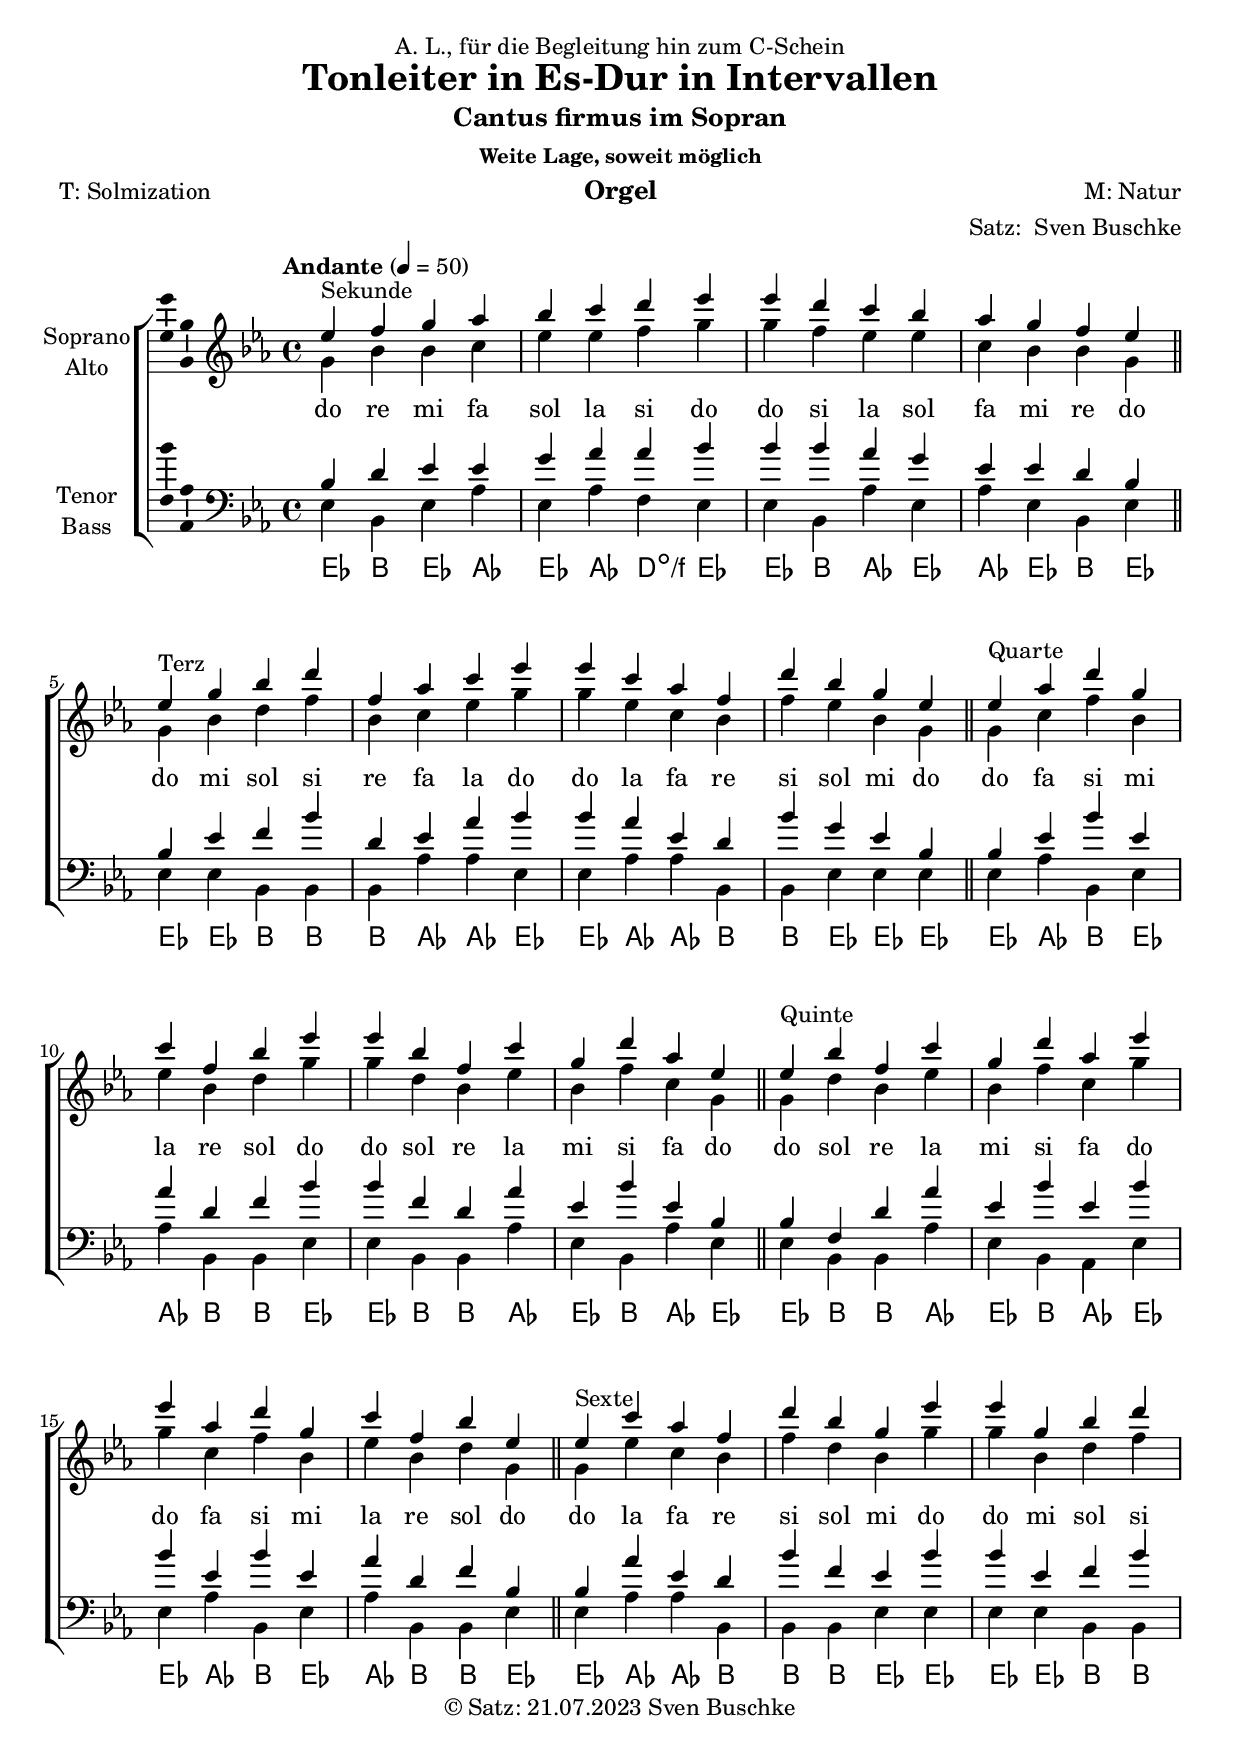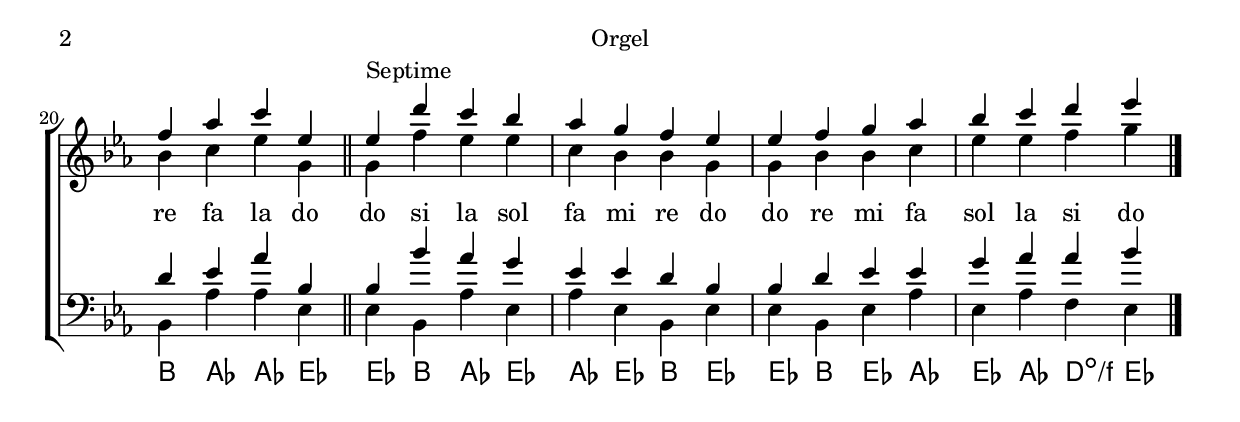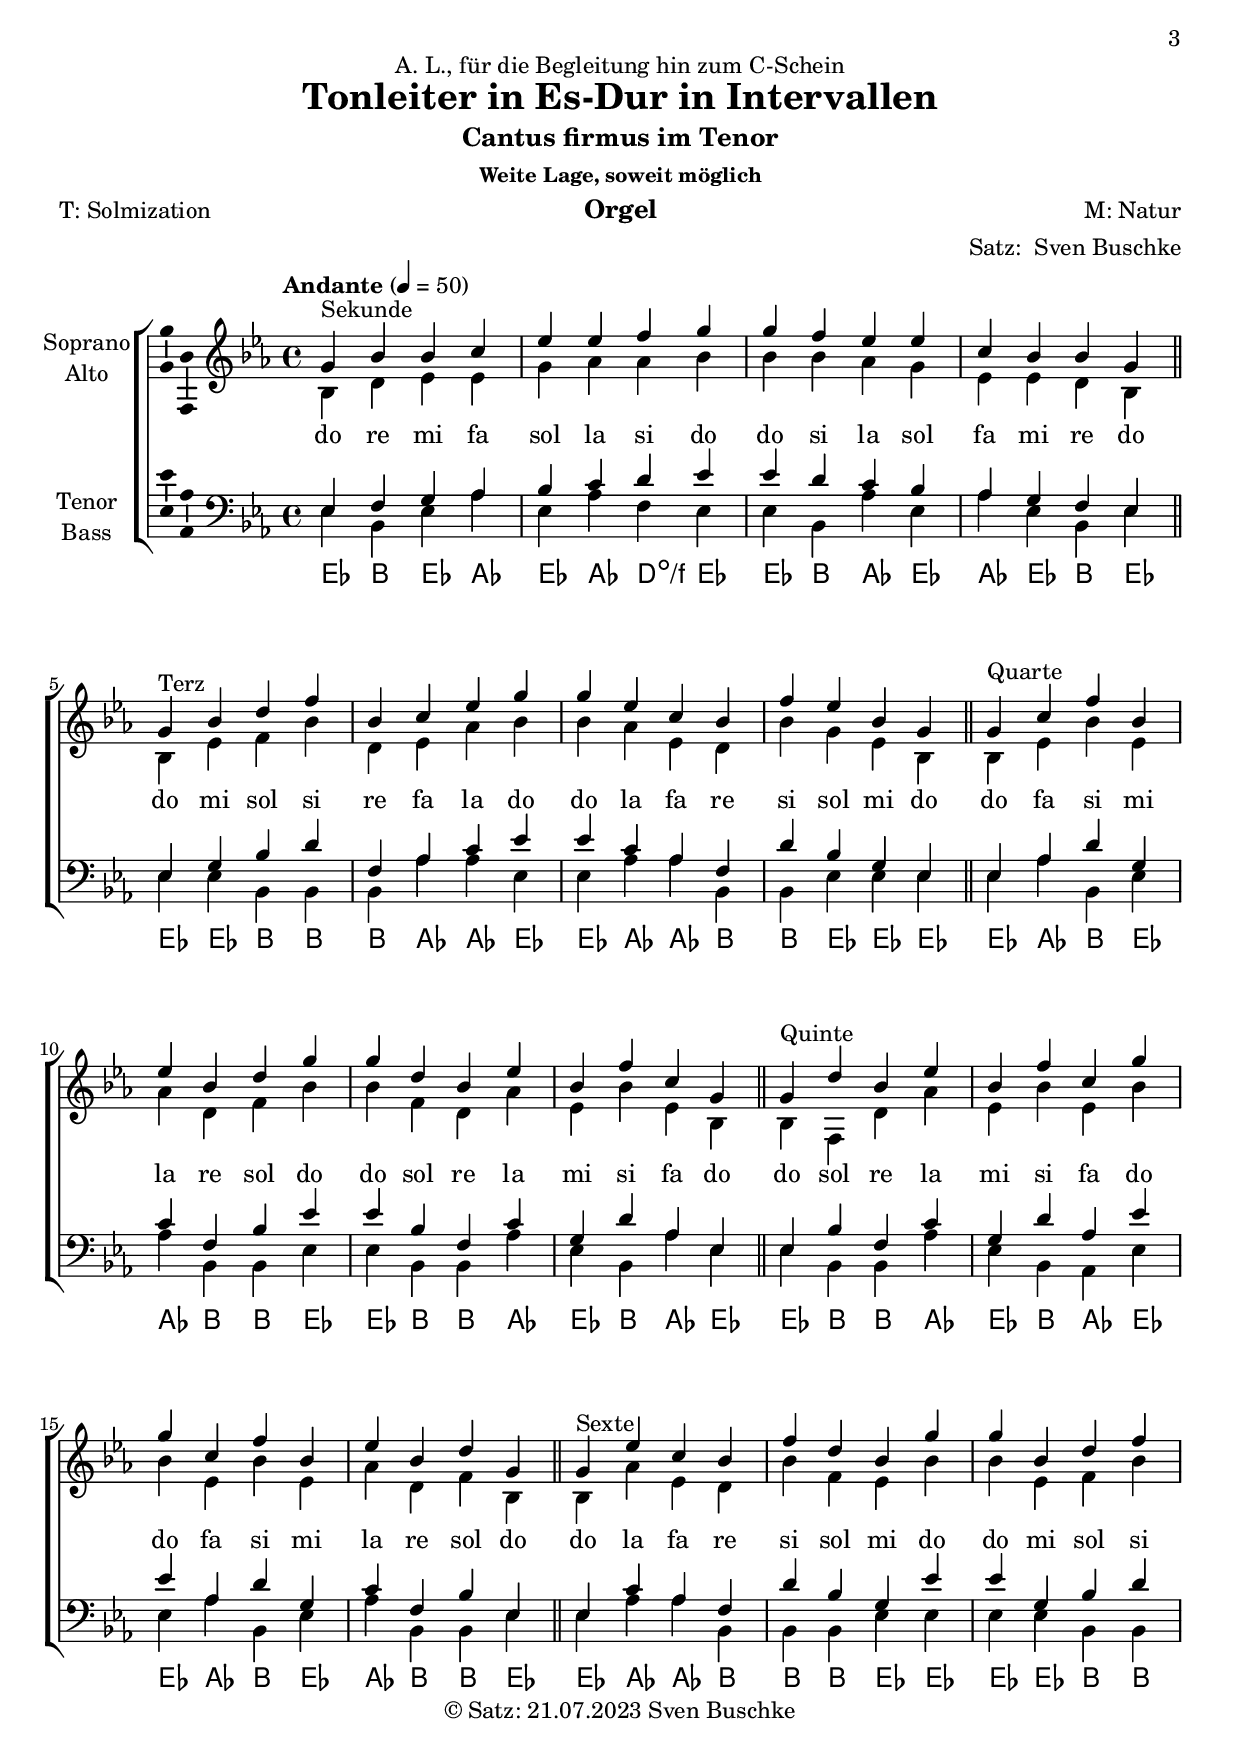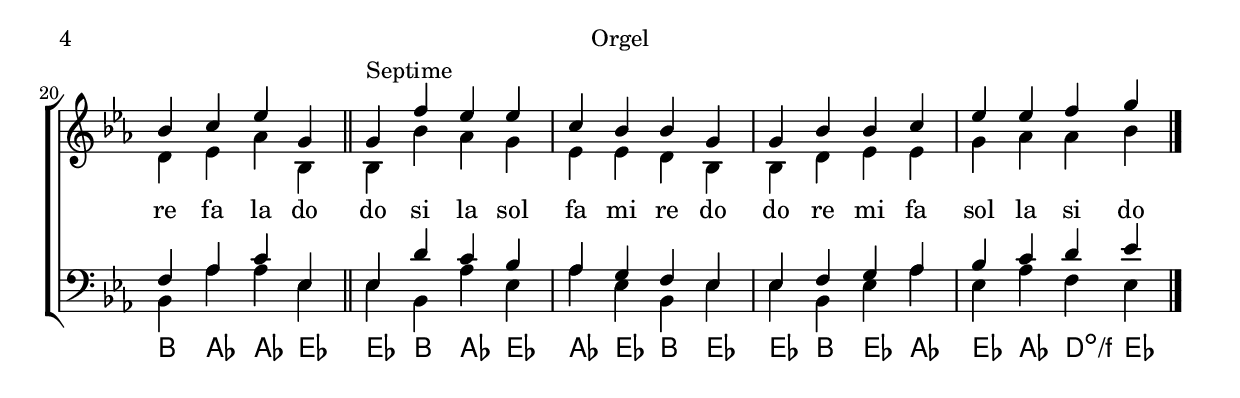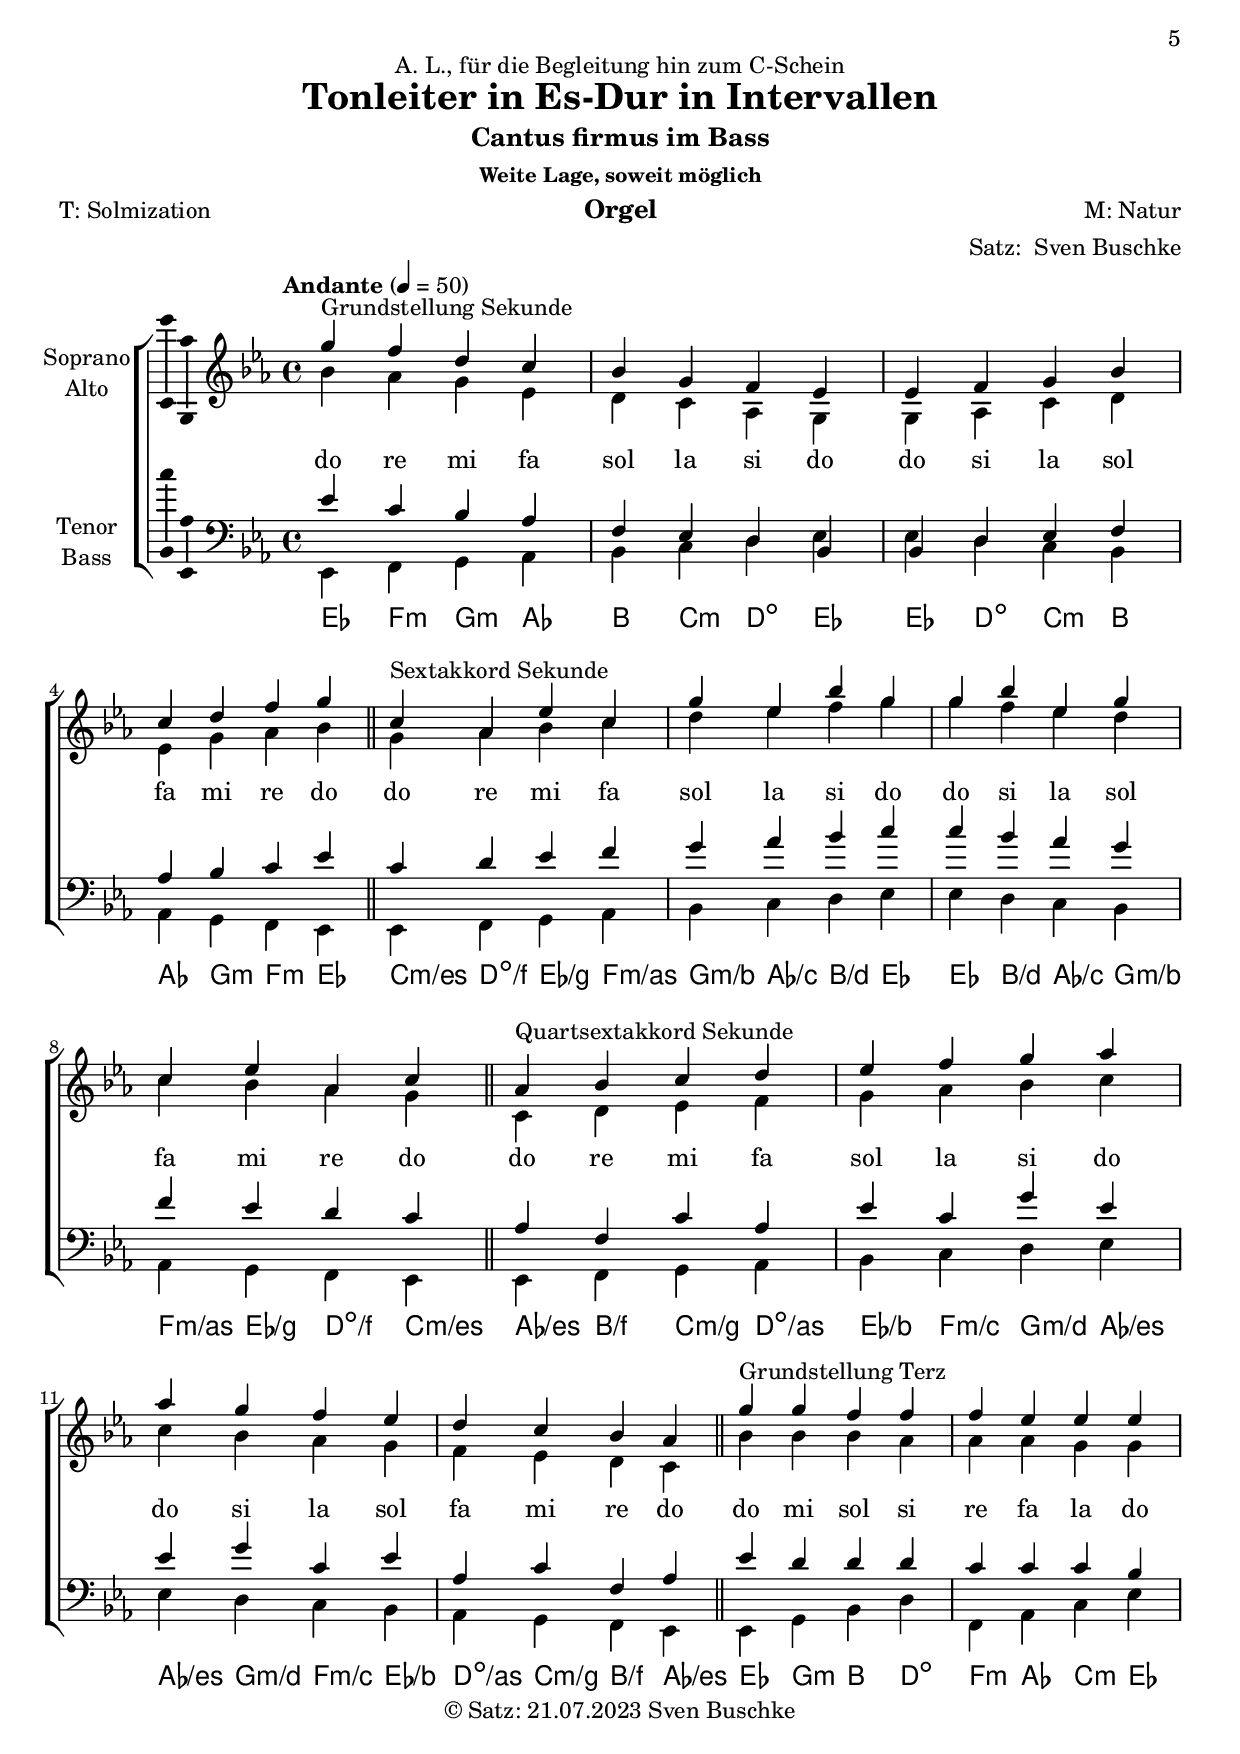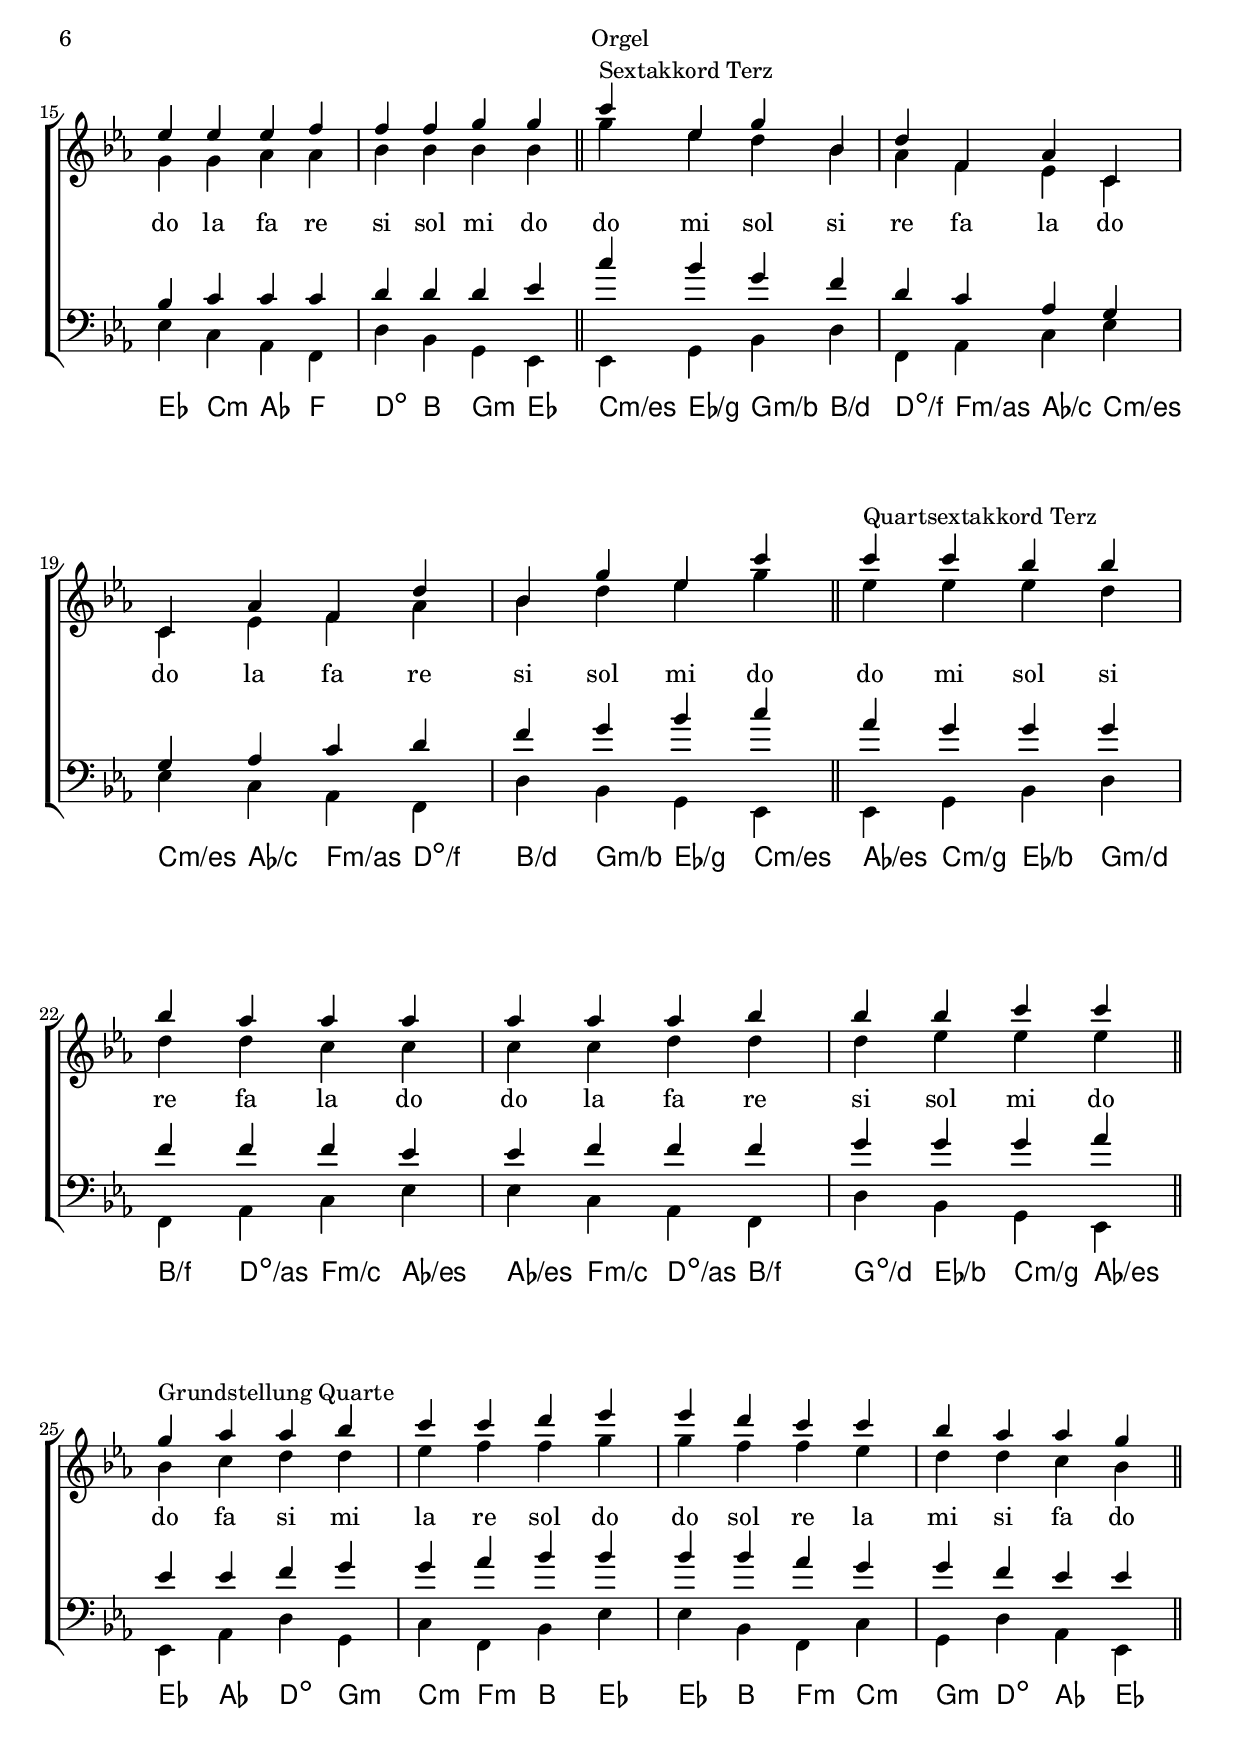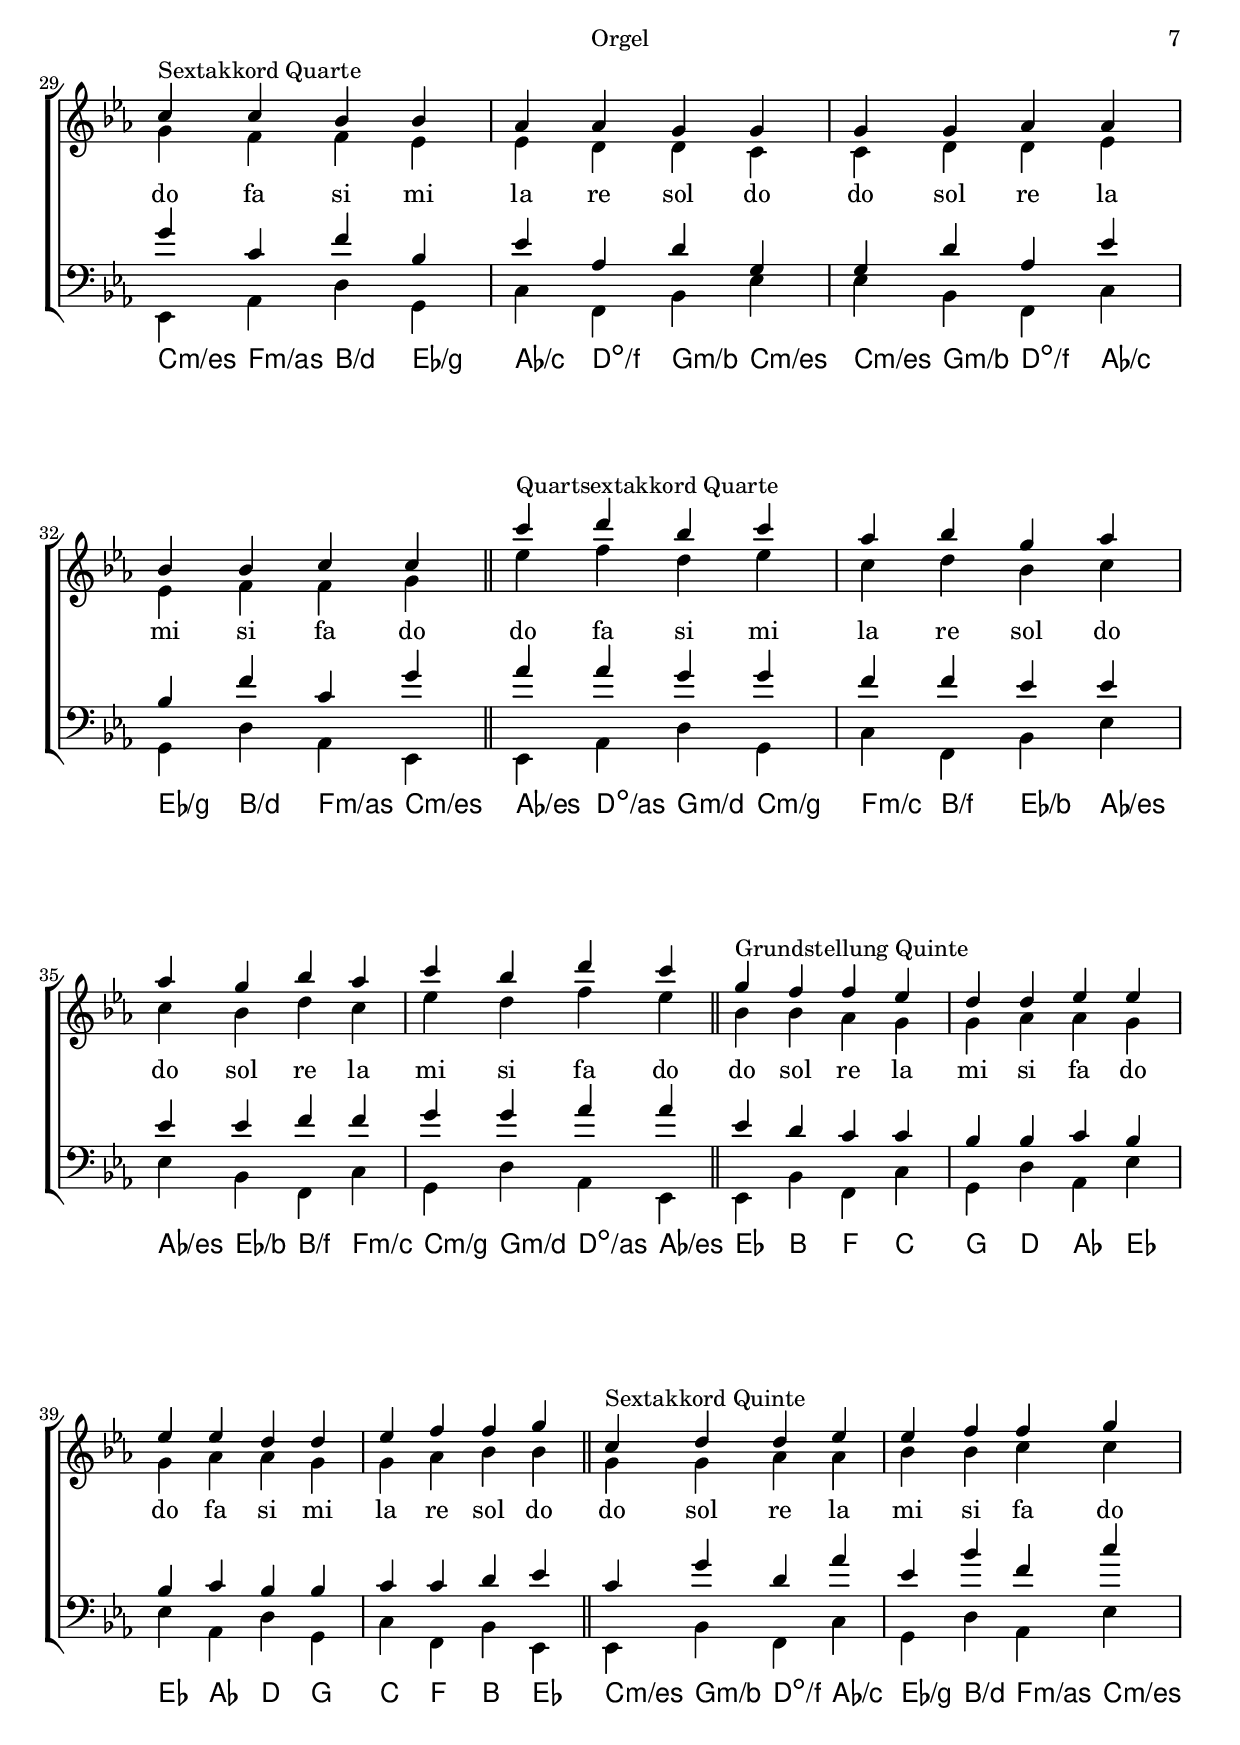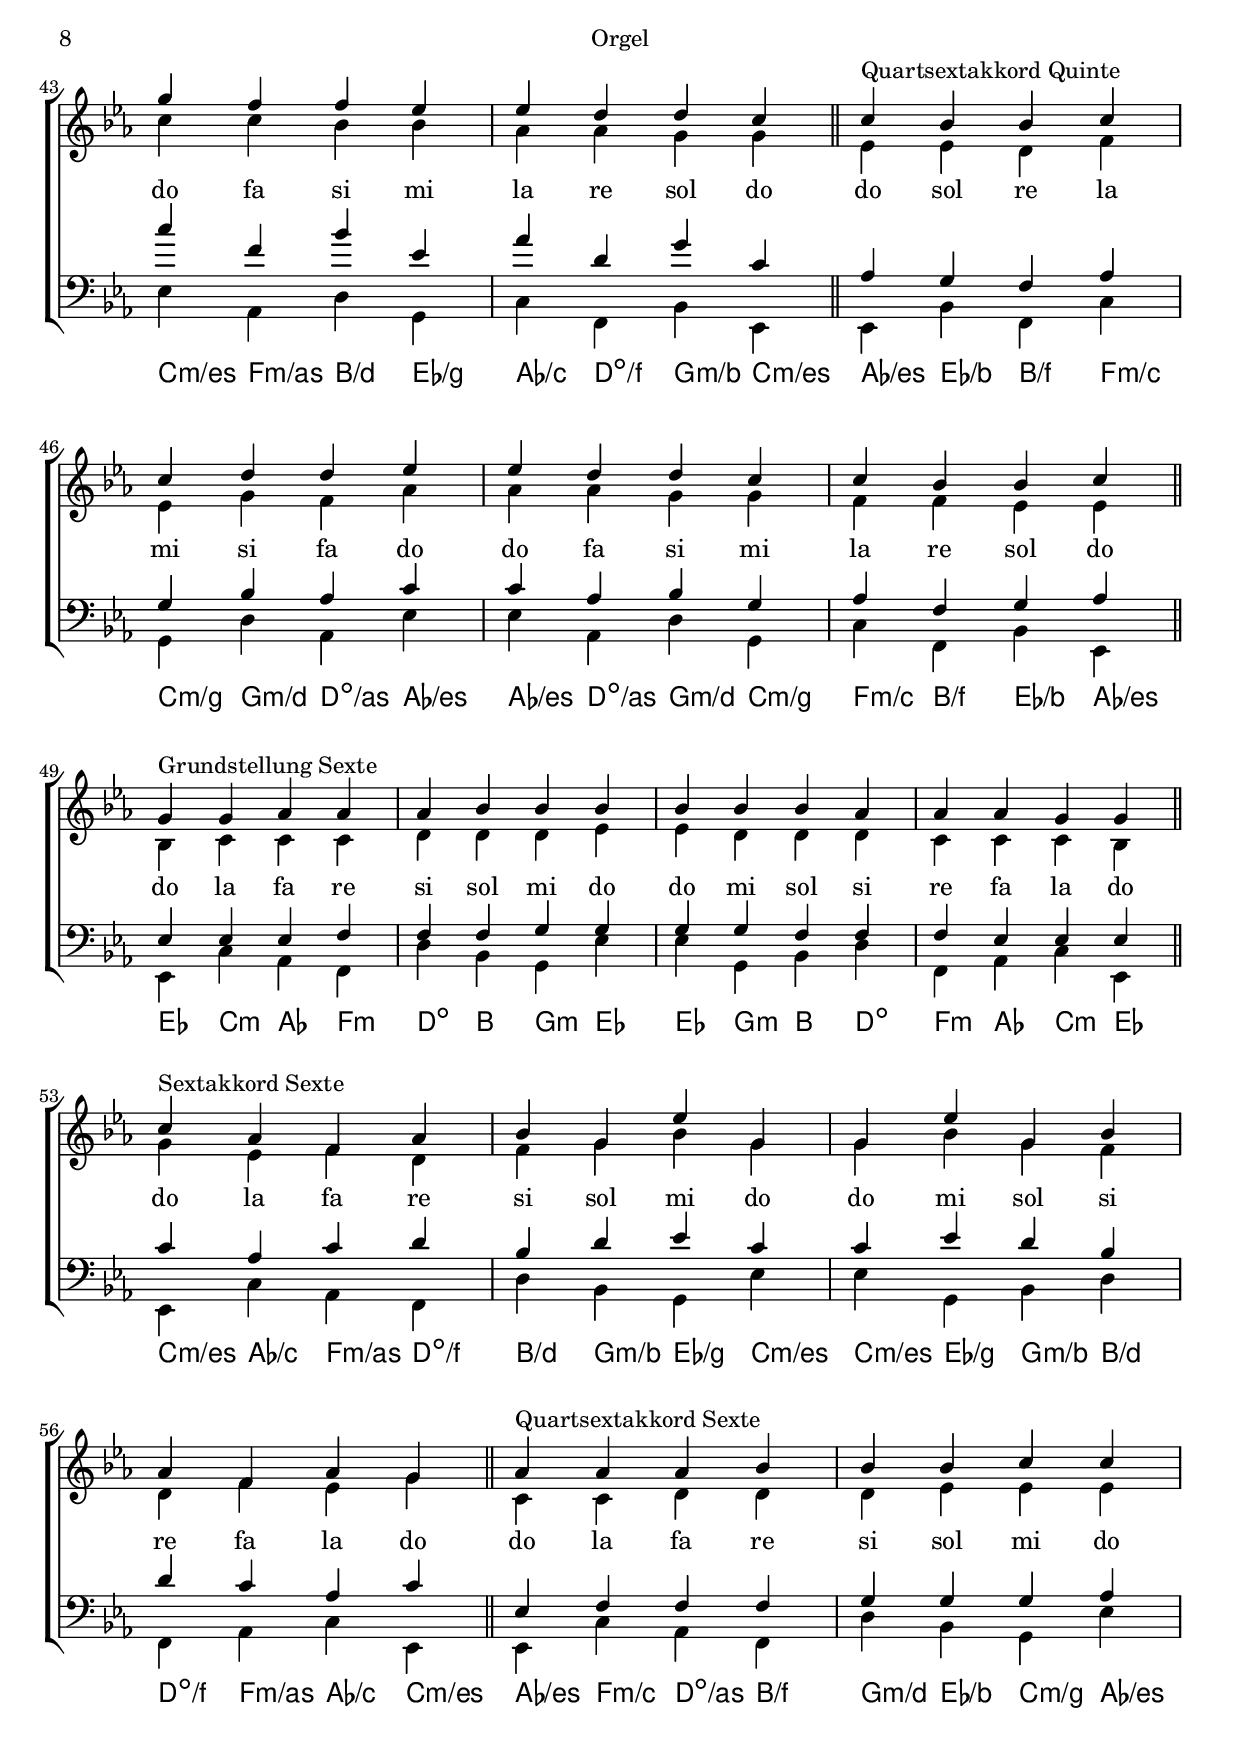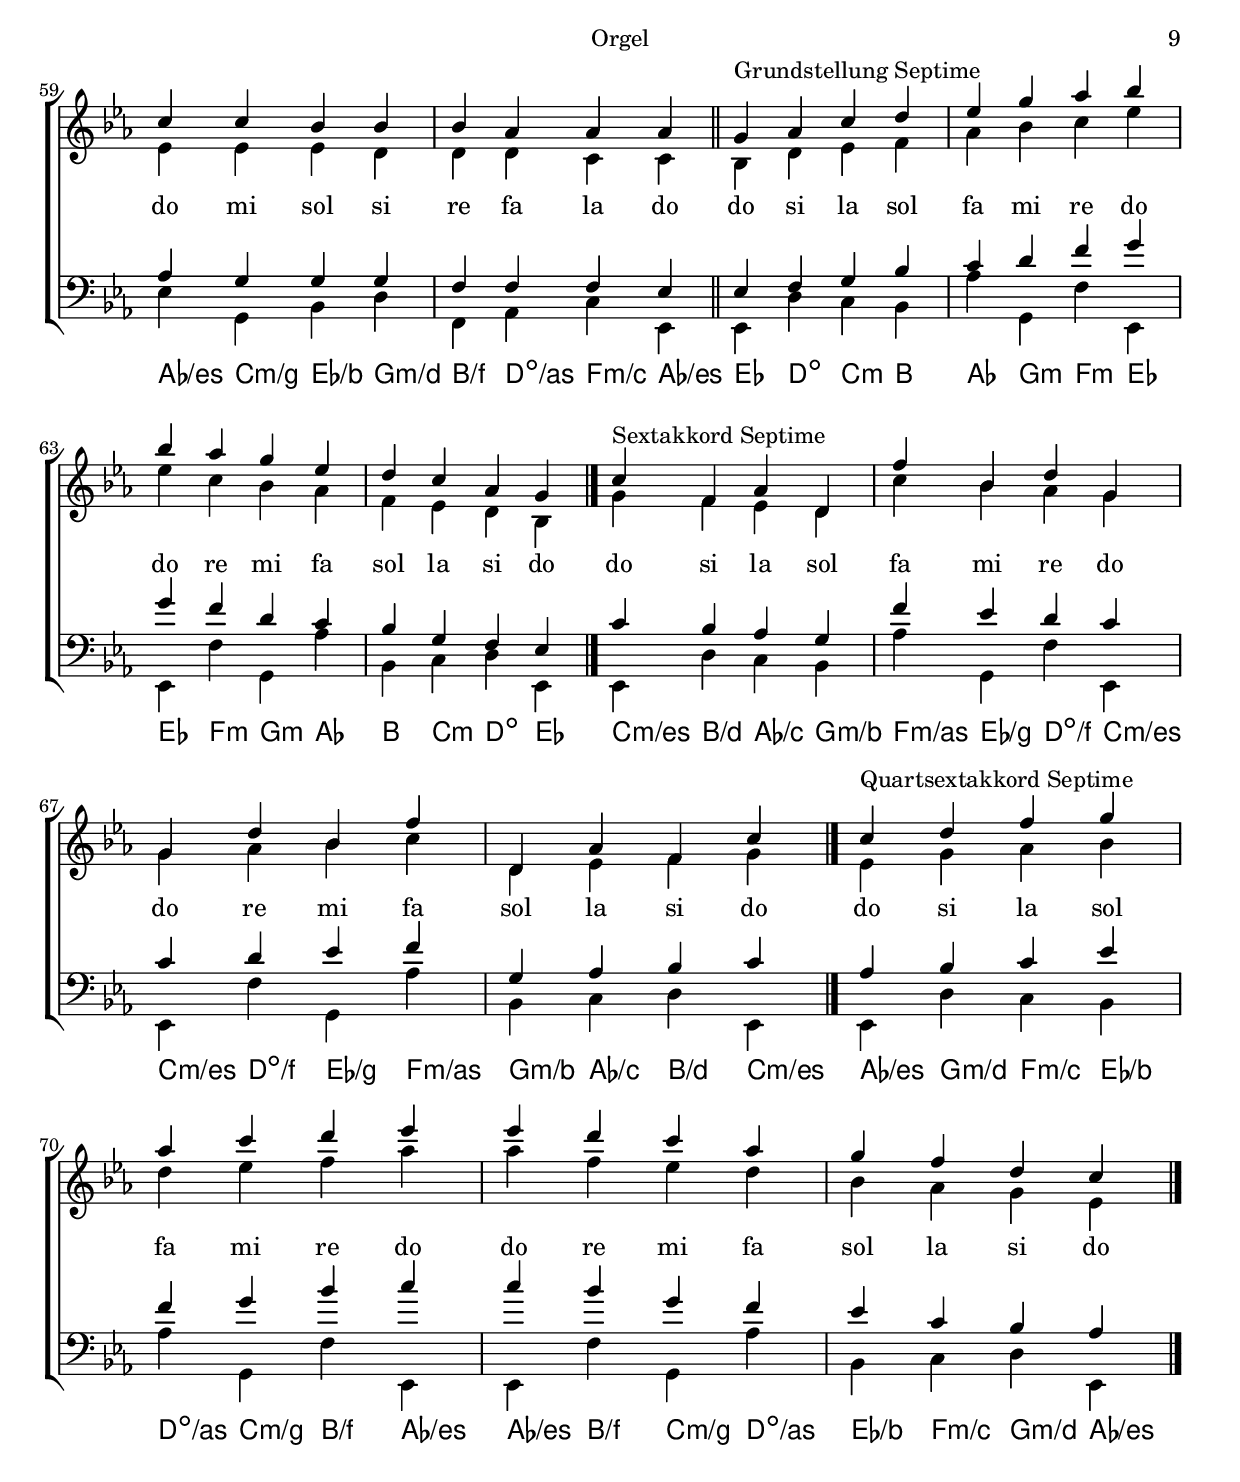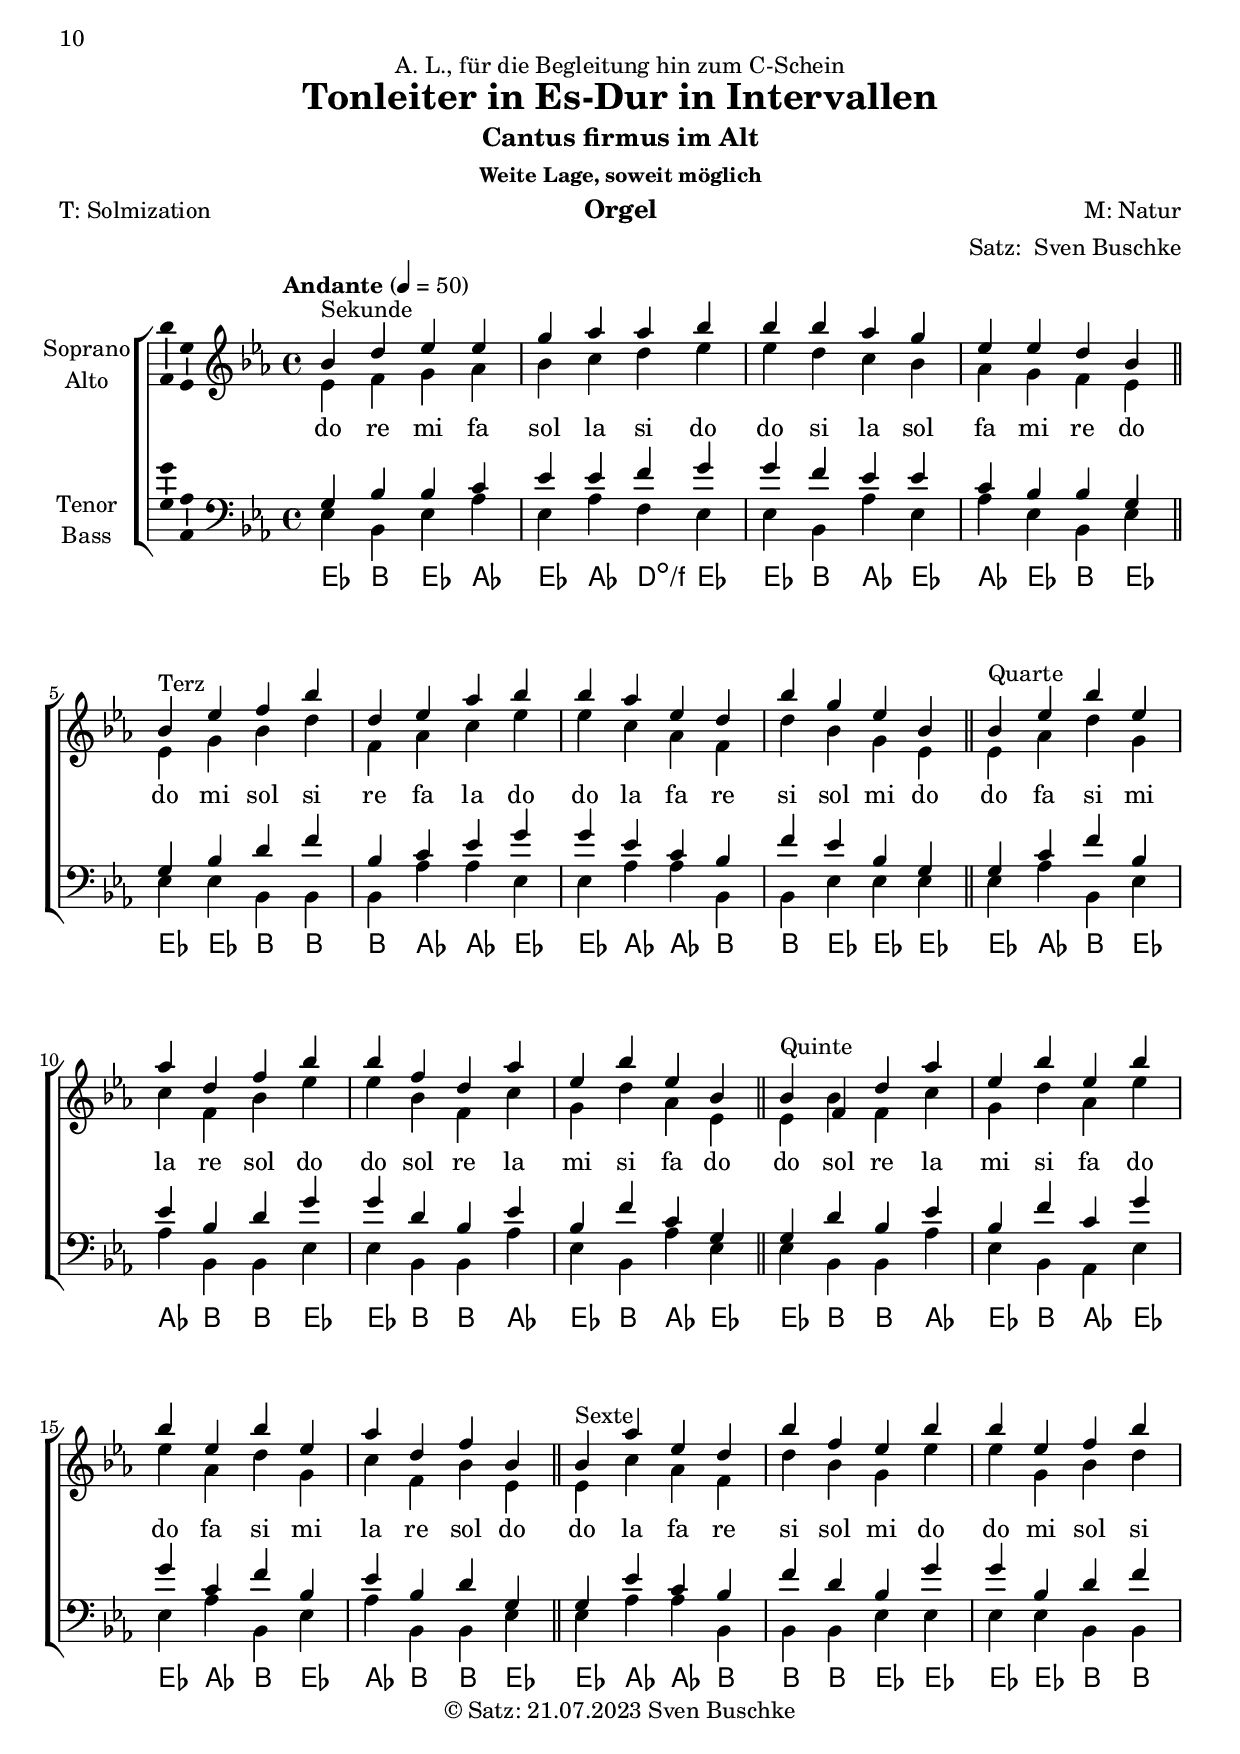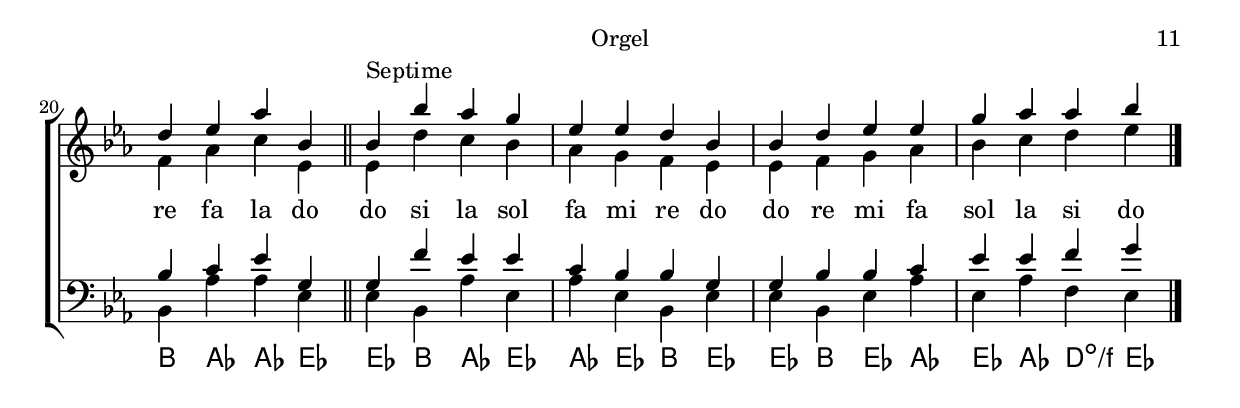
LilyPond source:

\version "2.24.1"
\language "english"

\include "predefined-guitar-fretboards.ly"

\header {
  dedication = "A. L., für die Begleitung hin zum C-Schein"
  title = "Tonleiter in Es-Dur in Intervallen"
  subsubtitle = "Weite Lage, soweit möglich"
  instrument = "Orgel"
  composer = "M: Natur"
  arranger = \markup { "Satz: " \with-url #"https://buschke.com" "Sven Buschke" }
  poet = "T: Solmization"
  meter = ""
  piece = ""
  opus = ""
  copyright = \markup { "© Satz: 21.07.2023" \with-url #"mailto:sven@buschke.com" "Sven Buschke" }
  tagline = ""
}

global = {
  \key ef \major
  \time 4/4
  \tempo "Andante" 4=50
}

scoreASoprano = \relative c'' {
  \global
  % Music follows here.
  ef4^"Sekunde" f g af bf c d ef ef d c bf af g f ef
  \bar "||"
  ef^"Terz" g bf d f, af c ef ef c af f d' bf g ef
  \bar "||"
  ef^"Quarte" af d g, c f, bf ef ef bf f c' g d' af ef
  \bar "||"
  ef^"Quinte" bf' f c' g d' af ef' ef af, d g, c f, bf ef,
  \bar "||"
  ef^"Sexte" c' af f d' bf g ef' ef g, bf d f, af c ef,
  \bar "||"
  ef^"Septime" d' c bf af g f ef ef f g af bf c d ef
  \bar "|."
}

scoreAAlto = \relative c'' {
  \global
  % Music follows here.
  g bf bf c ef ef f g
  g f ef ef c bf bf g
  g bf d f bf, c ef g
  g ef c bf f' ef bf g
  g c f bf, ef bf d g
  g d bf ef bf f' c g
  g d' bf ef bf f' c g'
  g c, f bf, ef bf d g,
  g ef' c bf f' d bf g'
  g bf, d f bf, c ef g,
  g f' ef ef c bf bf g
  g bf bf c ef ef f g
}

scoreATenor = \relative c' {
  \global
  % Music follows here.
  bf d ef ef g af af bf
  bf bf af g ef ef d bf
  bf ef f bf d, ef af bf
  bf af ef d bf' g ef bf
  bf ef bf' ef, af d, f bf
  bf f d af' ef bf' ef, bf
  bf f d' af' ef bf' ef, bf'
  bf ef, bf' ef, af d, f bf,
  bf af' ef d bf' f ef bf'
  bf ef, f bf d, ef af bf,
  bf bf' af g ef ef d bf
  bf d ef ef g af af bf
}

scoreABass = \relative c {
  \global
  % Music follows here.
  ef bf ef af ef af f ef
  ef bf af' ef af ef bf ef
  ef ef bf bf bf af' af ef
  ef af af bf, bf ef ef ef ef af bf, ef af bf, bf ef ef bf bf af' ef bf af' ef
  ef bf bf af' ef bf af ef' ef af bf, ef af bf, bf ef
  ef af af bf, bf bf ef ef ef ef bf bf bf af' af ef ef bf af' ef af ef bf ef ef bf ef af ef af f ef
}

scoreAVerse = \lyricmode {
  % Lyrics follow here.
  do re mi fa sol la si do | do si la sol fa mi re do
  do mi sol si re fa la do | do la fa re si sol mi do
  do fa si mi la re sol do | do sol re la mi si fa do
  do sol re la mi si fa do | do fa si mi la re sol do
  do la fa re si sol mi do | do mi sol si re fa la do
  do si la sol fa mi re do | do re mi fa sol la si do
}

scoreAChordNames = \chordmode {
  \global
  \germanChords
  % Chords follow here.
  ef bf ef af ef af d:dim/f ef
  ef bf af ef af ef bf ef
  ef ef bf bf bf af af ef
  ef af af bf bf ef ef ef
  ef af bf ef af bf bf ef ef bf bf af ef bf af ef
  ef bf bf af ef bf af ef ef af bf ef af bf bf ef
  ef af af bf bf bf ef ef ef ef bf bf bf af af ef
  ef bf af ef af ef bf ef ef bf ef af ef af d:dim/f ef
}

scoreAFigBass = \figuremode {
  \global
  % Figures follow here.
}

scoreAChoirPart = \new ChoirStaff <<
  \new Staff \with {
    midiInstrument = "choir aahs"
    instrumentName = \markup \center-column { "Soprano" "Alto" }
  } <<
    \new Voice = "soprano" \with {
      \consists "Ambitus_engraver"
    } { \voiceOne \scoreASoprano }
    \new Voice = "alto" \with {
      \consists "Ambitus_engraver"
      \override Ambitus #'X-offset = #2.0
    } { \voiceTwo \scoreAAlto }
  >>
  \new Lyrics \with {
    \override VerticalAxisGroup #'staff-affinity = #CENTER
  } \lyricsto "soprano" \scoreAVerse
  \new Staff \with {
    midiInstrument = "choir aahs"
    instrumentName = \markup \center-column { "Tenor" "Bass" }
  } <<
    \clef bass
    \new Voice = "tenor" \with {
      \consists "Ambitus_engraver"
    } { \voiceOne \scoreATenor }
    \new Voice = "bass" \with {
      \consists "Ambitus_engraver"
      \override Ambitus #'X-offset = #2.0
    } { \voiceTwo \scoreABass }
  >>
>>

scoreAChordsPart = <<
  \new ChordNames \scoreAChordNames
%   \scoreAChordNames
%   \new FretBoards \scoreAChordNames
>>

scoreABassFiguresPart = \new FiguredBass \with {
  useBassFigureExtenders = ##t
} \scoreAFigBass

\bookpart {
  \header {
      subtitle = "Cantus firmus im Sopran"
  }
  \score {
    <<
      \scoreAChoirPart
      \scoreAChordsPart
      \scoreABassFiguresPart
    >>
    \layout { }
    \midi {
      \tempo 4=100
    }
  }
}

scoreBSoprano = \relative c'' {
  \global
  % Music follows here.
  g^"Sekunde" bf bf c ef ef f g g f ef ef c bf bf g
  g^"Terz" bf d f bf, c ef g g ef c bf f' ef bf g
  g^"Quarte" c f bf, ef bf d g g d bf ef bf f' c g
  g^"Quinte" d' bf ef bf f' c g' g c, f bf, ef bf d g,
  g^"Sexte" ef' c bf f' d bf g' g bf, d f bf, c ef g,
  g^"Septime" f' ef ef c bf bf g g bf bf c ef ef f g
}

scoreBAlto = \relative c' {
  \global
  % Music follows here.
  bf d ef ef g af af bf
  bf bf af g ef ef d bf
  bf ef f bf d, ef af bf
  bf af ef d bf' g ef bf
  bf ef bf' ef, af d, f bf
  bf f d af' ef bf' ef, bf
  bf f d' af' ef bf' ef, bf'
  bf ef, bf' ef, af d, f bf,
  bf af' ef d bf' f ef bf'
  bf ef, f bf d, ef af bf,
  bf bf' af g ef ef d bf
  bf d ef ef g af af bf
}

scoreBTenor = \relative c {
  \global
  % Music follows here.
  ef4 f g af bf c d ef ef d c bf af g f ef
  \bar "||"
  ef g bf d f, af c ef ef c af f d' bf g ef
  \bar "||"
  ef af d g, c f, bf ef ef bf f c' g d' af ef
  \bar "||"
  ef bf' f c' g d' af ef' ef af, d g, c f, bf ef,
  \bar "||"
  ef c' af f d' bf g ef' ef g, bf d f, af c ef,
  \bar "||"
  ef d' c bf af g f ef ef f g af bf c d ef
  \bar "|."
}

scoreBBass = \relative c {
  \global
  % Music follows here.
  ef bf ef af ef af f ef
  ef bf af' ef af ef bf ef
  ef ef bf bf bf af' af ef
  ef af af bf, bf ef ef ef ef af bf, ef af bf, bf ef ef bf bf af' ef bf af' ef
  ef bf bf af' ef bf af ef' ef af bf, ef af bf, bf ef
  ef af af bf, bf bf ef ef ef ef bf bf bf af' af ef ef bf af' ef af ef bf ef ef bf ef af ef af f ef
}

scoreBVerse = \lyricmode {
  % Lyrics follow here.
  do re mi fa sol la si do | do si la sol fa mi re do
  do mi sol si re fa la do | do la fa re si sol mi do
  do fa si mi la re sol do | do sol re la mi si fa do
  do sol re la mi si fa do | do fa si mi la re sol do
  do la fa re si sol mi do | do mi sol si re fa la do
  do si la sol fa mi re do | do re mi fa sol la si do
}

scoreBChordNames = \chordmode {
  \global
  \germanChords
  % Chords follow here.
  ef bf ef af ef af d:dim/f ef
  ef bf af ef af ef bf ef
  ef ef bf bf bf af af ef
  ef af af bf bf ef ef ef
  ef af bf ef af bf bf ef ef bf bf af ef bf af ef
  ef bf bf af ef bf af ef ef af bf ef af bf bf ef
  ef af af bf bf bf ef ef ef ef bf bf bf af af ef
  ef bf af ef af ef bf ef ef bf ef af ef af d:dim/f ef
}

scoreBFigBass = \figuremode {
  \global
  % Figures follow here.
}

scoreBChoirPart = \new ChoirStaff <<
  \new Staff \with {
    midiInstrument = "choir aahs"
    instrumentName = \markup \center-column { "Soprano" "Alto" }
  } <<
    \new Voice = "soprano" \with {
      \consists "Ambitus_engraver"
    } { \voiceOne \scoreBSoprano }
    \new Voice = "alto" \with {
      \consists "Ambitus_engraver"
      \override Ambitus #'X-offset = #2.0
    } { \voiceTwo \scoreBAlto }
  >>
  \new Lyrics \with {
    \override VerticalAxisGroup #'staff-affinity = #CENTER
  } \lyricsto "soprano" \scoreBVerse
  \new Staff \with {
    midiInstrument = "choir aahs"
    instrumentName = \markup \center-column { "Tenor" "Bass" }
  } <<
    \clef bass
    \new Voice = "tenor" \with {
      \consists "Ambitus_engraver"
    } { \voiceOne \scoreBTenor }
    \new Voice = "bass" \with {
      \consists "Ambitus_engraver"
      \override Ambitus #'X-offset = #2.0
    } { \voiceTwo \scoreBBass }
  >>
>>

scoreBChordsPart = <<
  \new ChordNames \scoreBChordNames
%   \scoreBChordNames
%   \new FretBoards \scoreBChordNames
>>

scoreBBassFiguresPart = \new FiguredBass \with {
  useBassFigureExtenders = ##t
} \scoreBFigBass

\bookpart {
  \header {
      subtitle = "Cantus firmus im Tenor"
  }
  \score {
    <<
      \scoreBChoirPart
      \scoreBChordsPart
      \scoreBBassFiguresPart
    >>
    \layout { }
    \midi {
      \tempo 4=100
    }
  }
}

scoreCSoprano = \relative c''' {
  \global
  % Music follows here.
  % Sekundintervall
  % Grundstellung
  g^"Grundstellung Sekunde" f d c bf g f ef ef f g bf c d f g
  % Sextakkord
  c,^"Sextakkord Sekunde" af ef' c g' ef bf' g g bf ef, g c, ef af, c
  % Quartsextakkord
  af^"Quartsextakkord Sekunde" bf c d ef f g af af g f ef d c bf af
  % Terzintervall
  % Grundstellung
  g'^"Grundstellung Terz" g f f f ef ef ef ef ef ef f f f g g
  % Sextakkord
  c^"Sextakkord Terz" ef, g bf, d f, af c, c af' f d' bf g' ef c'
  % Quartsextakkord
  c^"Quartsextakkord Terz" c bf bf bf af af af af af af bf bf bf c c
  % Quartintervall
  % Grundstellung
  g^"Grundstellung Quarte" af af bf c c d ef ef d c c bf af af g
  % Sextakkord
  c,^"Sextakkord Quarte" c bf bf af af g g g g af af bf bf c c
  c'^"Quartsextakkord Quarte" d bf c af bf g af af g bf af c bf d c
  % Quintintervall
  % Grundstellung
  g^"Grundstellung Quinte" f f ef d d ef ef ef ef d d ef f f g
  % Sextakkord
  c,^"Sextakkord Quinte" d d ef ef f f g g f f ef ef d d c
  c^"Quartsextakkord Quinte" bf bf c c d d ef ef d d c c bf bf c
  % Sextintervall
  % Grundstellung
  g^"Grundstellung Sexte" g af af af bf bf bf bf bf bf af af af g g
  % Sextakkord
  c^"Sextakkord Sexte" af f af bf g ef' g, g ef' g, bf af f af g
  af^"Quartsextakkord Sexte" af af bf bf bf c c c c bf bf bf af af af
  % Septimintervall
  % Grundstellung
  g^"Grundstellung Septime" af c d ef g af bf bf af g ef d c af g
  % Sextakkord
  c^"Sextakkord Septime" f, af d, f' bf, d g, g d' bf f' d, af' f c'
  c^"Quartsextakkord Septime" d f g af c d ef ef d c af g f d c
}

scoreCAlto = \relative c'' {
  \global
  % Music follows here.
  % Sekundintervall
  % Grundstellung
  bf af g ef d c af g g af c d ef g af bf
  % Sextakkord
  g af bf c d ef f g g f ef d c bf af g
  % Quartsextakkord
  c, d ef f g af bf c c bf af g f ef d c
  % Terzintervall
  % Grundstellung
  bf' bf bf af af af g g g g af af bf bf bf bf
  % Sextakkord
  g' ef d bf af f ef c c ef f af bf d ef g
  % Quartsextakkord
  ef ef ef d d d c c c c d d d ef ef ef
  % Quartintervall
  % Grundstellung
  bf c d d ef f f g g f f ef d d c bf
  % Sextakkord
  g f f ef ef d d c c d d ef ef f f g
  % Quartsextakkord
  ef' f d ef c d bf c c bf d c ef d f ef
  % Quintintervall
  % Grundstellung
  bf bf af g g af af g g af af g g af bf bf 
  % Sextakkord
  g g af af bf bf c c c c bf bf af af g g
  % Quartsextakkord
  ef ef d f ef g f af af af g g f f ef ef
  % Sextintervall
  % Grundstellung
  bf c c c d d d ef ef d d d c c c bf
  % Sextakkord
  g' ef f d f g bf g g bf g f d f ef g
  % Quartsextakkord
  c, c d d d ef ef ef ef ef ef d d d c c 
  % Septimintervall
  % Grundstellung
  bf d ef f af bf c ef ef c bf af f ef d bf
  % Sextakkord
  g' f ef d c' bf af g g af bf c d, ef f g
  % Quartsextakkord
  ef g af bf d ef f af af f ef d bf af g ef 
}

scoreCTenor = \relative c' {
  \global
  % Music follows here.
  % Sekundintervall
  % Grundstellung
  ef c bf af f ef d bf bf d ef f af bf c ef
  % Sextakkord
  c d ef f g af bf c c bf af g f ef d c
  % Quartsextakkord
  af f c' af ef' c g' ef ef g c, ef af, c f, af
  % Terzintervall
  % Grundstellung
  ef' d d d c c c bf bf c c c d d d ef
  % Sextakkord
  c' bf g f d c af g g af c d f g bf c
  % Quartsextakkord
  af g g g f f f ef ef f f f g g g af
  % Quartintervall
  % Grundstellung
  ef ef f g g af bf bf bf bf af g g f ef ef
  % Sextakkord
  g c, f bf, ef af, d g, g d' af ef' bf f' c g'
  % Quartsextakkord
  af af g g f f ef ef ef ef f f g g af af 
  % Qutintintervall
  % Grundstellung
  ef d c c bf bf c bf bf c bf bf c c d ef
  % Sextakkord
  c g' d af' ef bf' f c' c f, bf ef, af d, g c,
  % Quartsextakkord
  af g f af  g bf af c c af bf g af f g af
  % Sextintervall
  % Grundstellung
  ef ef ef f f f g g g g f f f ef ef ef
  % Sextakkord
  c' af c d bf d ef c c ef d bf d c af c  
  % Quartsextakkord
  ef, f f f g g g af af g g g f f f ef
  % Septimintervall
  % Grundstellung
  ef f g bf c d f g g f d c bf g f ef 
  % Sextakkord
  c' bf af g f' ef d c c d ef f g, af bf c
  % Quartsextakkord
  af bf c ef f g bf c c bf g f ef c bf af
}

scoreCBass = \relative c, {
  \global
  % Music follows here.
  % Sekundintervall
  % Grundstellung
  ef4 f g af bf c d ef ef d c bf af g f ef
  \bar "||"
  % Sextakkord
  ef4 f g af bf c d ef ef d c bf af g f ef
  \bar "||"
  % Quartsextakkord
  ef4 f g af bf c d ef ef d c bf af g f ef
  \bar "||"
  % Terzintervall
  % Grundstellung
  ef g bf d f, af c ef ef c af f d' bf g ef
  \bar "||"
  % Sextakkord
  ef g bf d f, af c ef ef c af f d' bf g ef
  \bar "||"
  % Quartsextakkord
  ef g bf d f, af c ef ef c af f d' bf g ef
  \bar "||"
  % Quartintervall
  % Grundstellung
  ef af d g, c f, bf ef ef bf f c' g d' af ef
  \bar "||"
  % Sextakkord
  ef af d g, c f, bf ef ef bf f c' g d' af ef
  \bar "||"
  % Quartsextakkord
  ef af d g, c f, bf ef ef bf f c' g d' af ef
  \bar "||"
  % Quintintervall
  % Grundstellung
  ef bf' f c' g d' af ef' ef af, d g, c f, bf ef,
  \bar "||"
  % Sextakkord
  ef bf' f c' g d' af ef' ef af, d g, c f, bf ef,
  \bar "||"
  % Quartsextakkord
  ef bf' f c' g d' af ef' ef af, d g, c f, bf ef,
  \bar "||"
  % Sextintervall
  % Grundstellung
  ef c' af f d' bf g ef' ef g, bf d f, af c ef,
  \bar "||"
  % Sextakkord
  ef c' af f d' bf g ef' ef g, bf d f, af c ef,
  \bar "||"
  % Quartsextakkord
  ef c' af f d' bf g ef' ef g, bf d f, af c ef,
  \bar "||"
  % Septimintervall
  % Grundstellung
  ef d' c bf af' g, f' ef, ef f' g, af' bf, c d ef,
  \bar "|."
  % Sextakkord
  ef d' c bf af' g, f' ef, ef f' g, af' bf, c d ef,
  \bar "|."
  % Quartsextakkord
  ef d' c bf af' g, f' ef, ef f' g, af' bf, c d ef,
  \bar "|."
}

scoreCVerse = \lyricmode {
  % Lyrics follow here.
  % Sekundintervall
  % Grundstellung
  do re mi fa sol la si do | do si la sol fa mi re do
  % Sextakkord
  do re mi fa sol la si do | do si la sol fa mi re do
  % Quartsextakkord
  do re mi fa sol la si do | do si la sol fa mi re do
  % Terzintervall
  % Grundstellung
  do mi sol si re fa la do | do la fa re si sol mi do
  % Sextakkord
  do mi sol si re fa la do | do la fa re si sol mi do
  % Quartsextakkord
  do mi sol si re fa la do | do la fa re si sol mi do
  % Quartintervall
  % Grundstellung
  do fa si mi la re sol do | do sol re la mi si fa do
  % Sextintervall
  do fa si mi la re sol do | do sol re la mi si fa do
  % Quartsextakkord
  do fa si mi la re sol do | do sol re la mi si fa do
  % Quintintervall
  % Grundstellung
  do sol re la mi si fa do | do fa si mi la re sol do
  % Sextintervall
  do sol re la mi si fa do | do fa si mi la re sol do
  % Quartsextakkord
  do sol re la mi si fa do | do fa si mi la re sol do
  % Sextintervall
  % Grundstellung
  do la fa re si sol mi do | do mi sol si re fa la do
  % Sextintervall
  do la fa re si sol mi do | do mi sol si re fa la do
  % Quartsextakkord
  do la fa re si sol mi do | do mi sol si re fa la do
  % Septimintervall
  % Grundstellung
  do si la sol fa mi re do | do re mi fa sol la si do
  % Sextintervall
  do si la sol fa mi re do | do re mi fa sol la si do
  % Quartsextakkord
  do si la sol fa mi re do | do re mi fa sol la si do
}

scoreCChordNames = \chordmode {
  \global
  \germanChords
  % Chords follow here.
  % Sekundintervall
  % Grundstellung
  ef f:m g:m af bf c:m d:dim ef ef d:dim c:m bf af g:m f:m ef
  % Sextakkord
  c:m/ef d:dim/f ef/g f:m/af g:m/bf af/c bf/d ef ef bf/d af/c g:m/bf f:m/af ef/g d:dim/f c:m/ef
  % Quartsextakkord
  af/ef bf/f c:m/g d:dim/af ef/bf f:m/c g:m/d af/ef af/ef g:m/d f:m/c ef/bf d:dim/af c:m/g bf/f af/ef
  % Terzintervall
  % Grundstellung
  ef g:m bf d:dim f:m af c:m ef ef c:m af f d:dim bf g:m ef
  % Sextakkord
  c:m/ef ef/g g:m/bf bf/d d:dim/f f:m/af af/c c:m/ef c:m/ef af/c f:m/af d:dim/f bf/d g:m/bf ef/g c:m/ef
  % Quartsextakkord
  af/ef c:m/g ef/bf g:m/d bf/f d:dim/af f:m/c af/ef af/ef f:m/c d:dim/af bf/f g:dim/d ef/bf c:m/g af/ef
  % Quartintervall
  % Grundstellung
  ef af d:dim g:m c:m f:m bf ef ef bf f:m c:m g:m d:dim af ef
  % Sextakkord
  c:m/ef f:m/af bf/d ef/g af/c d:dim/f g:m/bf c:m/ef c:m/ef g:m/bf d:dim/f af/c ef/g bf/d f:m/af c:m/ef
  % Quartsextakkord
  af/ef d:dim/af g:m/d c:m/g f:m/c bf/f ef/bf af/ef af/ef ef/bf bf/f f:m/c c:m/g g:m/d d:dim/af af/ef
  % Quintintervall
  % Grundstellung
  ef bf f c g d af ef ef af d g c f bf ef
  % Sextakkord
  c:m/ef g:m/bf d:dim/f af/c ef/g bf/d f:m/af c:m/ef c:m/ef f:m/af bf/d ef/g af/c d:dim/f g:m/bf c:m/ef
  % Quartsextakkord
  af/ef ef/bf bf/f f:m/c c:m/g g:m/d d:dim/af af/ef af/ef d:dim/af g:m/d c:m/g f:m/c bf/f ef/bf af/ef
  % Sextintervall
  % Grundstellung
  ef c:m af f:m d:dim bf g:m ef ef g:m bf d:dim f:m af c:m ef
  % Sextakkord
  c:m/ef af/c f:m/af d:dim/f bf/d g:m/bf ef/g c:m/ef c:m/ef ef/g g:m/bf bf/d d:dim/f f:m/af af:/c c:m/ef
  % Quartsextakkord
  af/ef f:m/c d:dim/af bf/f g:m/d ef/bf c:m/g af/ef af/ef c:m/g ef/bf g:m/d bf/f d:dim/af f:m/c af/ef
  % Septimintervall
  % Grundstellung
  ef d:dim c:m bf af g:m f:m ef ef f:m g:m af bf c:m d:dim ef  
  % Sextakkord
  c:m/ef bf/d af/c g:m/bf f:m/af ef/g d:dim/f c:m/ef c:m/ef d:dim/f ef/g f:m/af g:m/bf af/c bf/d c:m/ef  
  % Quartsextakkord
  af/ef g:m/d f:m/c ef/bf d:dim/af c:m/g bf/f af/ef af/ef bf/f c:m/g d:dim/af ef/bf f:m/c g:m/d af/ef  
}

scoreCFigBass = \figuremode {
  \global
  % Figures follow here.
  % Sekundintervall
  % Grundstellung
  % Sextakkord
  % Quartsextakkord
  % weitere Intervalle
}

scoreCChoirPart = \new ChoirStaff <<
  \new Staff \with {
    midiInstrument = "choir aahs"
    instrumentName = \markup \center-column { "Soprano" "Alto" }
  } <<
    \new Voice = "soprano" \with {
      \consists "Ambitus_engraver"
    } { \voiceOne \scoreCSoprano }
    \new Voice = "alto" \with {
      \consists "Ambitus_engraver"
      \override Ambitus #'X-offset = #2.0
    } { \voiceTwo \scoreCAlto }
  >>
  \new Lyrics \with {
    \override VerticalAxisGroup #'staff-affinity = #CENTER
  } \lyricsto "soprano" \scoreCVerse
  \new Staff \with {
    midiInstrument = "choir aahs"
    instrumentName = \markup \center-column { "Tenor" "Bass" }
  } <<
    \clef bass
    \new Voice = "tenor" \with {
      \consists "Ambitus_engraver"
    } { \voiceOne \scoreCTenor }
    \new Voice = "bass" \with {
      \consists "Ambitus_engraver"
      \override Ambitus #'X-offset = #2.0
    } { \voiceTwo \scoreCBass }
  >>
>>

scoreCChordsPart = <<
  \new ChordNames \scoreCChordNames
%   \scoreCChordNames
%   \new FretBoards \scoreCChordNames
>>

scoreCBassFiguresPart = \new FiguredBass \with {
  useBassFigureExtenders = ##t
} \scoreCFigBass

\bookpart {
  \header {
      subtitle = "Cantus firmus im Bass"
  }
  \score {
    <<
      \scoreCChoirPart
      \scoreCChordsPart
      \scoreCBassFiguresPart
    >>
    \layout { }
    \midi {
      \tempo 4=100
    }
  }
}

scoreDSoprano = \relative c'' {
  \global
  % Music follows here.
  bf^"Sekunde" d ef ef g af af bf bf bf af g ef ef d bf
  bf^"Terz" ef f bf d, ef af bf bf af ef d bf' g ef bf
  bf^"Quarte" ef bf' ef, af d, f bf bf f d af' ef bf' ef, bf
  bf^"Quinte" f d' af' ef bf' ef, bf' bf ef, bf' ef, af d, f bf,
  bf^"Sexte" af' ef d bf' f ef bf' bf ef, f bf d, ef af bf,
  bf^"Septime" bf' af g ef ef d bf bf d ef ef g af af bf
}

scoreDAlto = \relative c' {
  \global
  % Music follows here.
  ef4 f g af bf c d ef ef d c bf af g f ef
  \bar "||"
  ef g bf d f, af c ef ef c af f d' bf g ef
  \bar "||"
  ef af d g, c f, bf ef ef bf f c' g d' af ef
  \bar "||"
  ef bf' f c' g d' af ef' ef af, d g, c f, bf ef,
  \bar "||"
  ef c' af f d' bf g ef' ef g, bf d f, af c ef,
  \bar "||"
  ef d' c bf af g f ef ef f g af bf c d ef
  \bar "|."
}

scoreDTenor = \relative c' {
  \global
  % Music follows here.
  g bf bf c ef ef f g
  g f ef ef c bf bf g
  g bf d f bf, c ef g
  g ef c bf f' ef bf g
  g c f bf, ef bf d g
  g d bf ef bf f' c g
  g d' bf ef bf f' c g'
  g c, f bf, ef bf d g,
  g ef' c bf f' d bf g'
  g bf, d f bf, c ef g,
  g f' ef ef c bf bf g
  g bf bf c ef ef f g
}

scoreDBass = \relative c {
  \global
  % Music follows here.
  ef bf ef af ef af f ef
  ef bf af' ef af ef bf ef
  ef ef bf bf bf af' af ef
  ef af af bf, bf ef ef ef ef af bf, ef af bf, bf ef ef bf bf af' ef bf af' ef
  ef bf bf af' ef bf af ef' ef af bf, ef af bf, bf ef
  ef af af bf, bf bf ef ef ef ef bf bf bf af' af ef ef bf af' ef af ef bf ef ef bf ef af ef af f ef
}

scoreDVerse = \lyricmode {
  % Lyrics follow here.
  do re mi fa sol la si do | do si la sol fa mi re do
  do mi sol si re fa la do | do la fa re si sol mi do
  do fa si mi la re sol do | do sol re la mi si fa do
  do sol re la mi si fa do | do fa si mi la re sol do
  do la fa re si sol mi do | do mi sol si re fa la do
  do si la sol fa mi re do | do re mi fa sol la si do
}

scoreDChordNames = \chordmode {
  \global
  \germanChords
  % Chords follow here.
  ef bf ef af ef af d:dim/f ef
  ef bf af ef af ef bf ef
  ef ef bf bf bf af af ef
  ef af af bf bf ef ef ef
  ef af bf ef af bf bf ef ef bf bf af ef bf af ef
  ef bf bf af ef bf af ef ef af bf ef af bf bf ef
  ef af af bf bf bf ef ef ef ef bf bf bf af af ef
  ef bf af ef af ef bf ef ef bf ef af ef af d:dim/f ef
}

scoreDFigBass = \figuremode {
  \global
  % Figures follow here.
}

scoreDChoirPart = \new ChoirStaff <<
  \new Staff \with {
    midiInstrument = "choir aahs"
    instrumentName = \markup \center-column { "Soprano" "Alto" }
  } <<
    \new Voice = "soprano" \with {
      \consists "Ambitus_engraver"
    } { \voiceOne \scoreDSoprano }
    \new Voice = "alto" \with {
      \consists "Ambitus_engraver"
      \override Ambitus #'X-offset = #2.0
    } { \voiceTwo \scoreDAlto }
  >>
  \new Lyrics \with {
    \override VerticalAxisGroup #'staff-affinity = #CENTER
  } \lyricsto "soprano" \scoreDVerse
  \new Staff \with {
    midiInstrument = "choir aahs"
    instrumentName = \markup \center-column { "Tenor" "Bass" }
  } <<
    \clef bass
    \new Voice = "tenor" \with {
      \consists "Ambitus_engraver"
    } { \voiceOne \scoreDTenor }
    \new Voice = "bass" \with {
      \consists "Ambitus_engraver"
      \override Ambitus #'X-offset = #2.0
    } { \voiceTwo \scoreDBass }
  >>
>>

scoreDChordsPart = <<
  \new ChordNames \scoreDChordNames
%   \scoreDChordNames
%   \new FretBoards \scoreDChordNames
>>

scoreDBassFiguresPart = \new FiguredBass \with {
  useBassFigureExtenders = ##t
} \scoreDFigBass

\bookpart {
  \header {
      subtitle = "Cantus firmus im Alt"
  }
  \score {
    <<
      \scoreDChoirPart
      \scoreDChordsPart
      \scoreDBassFiguresPart
    >>
    \layout { }
    \midi {
      \tempo 4=100
    }
  }
}